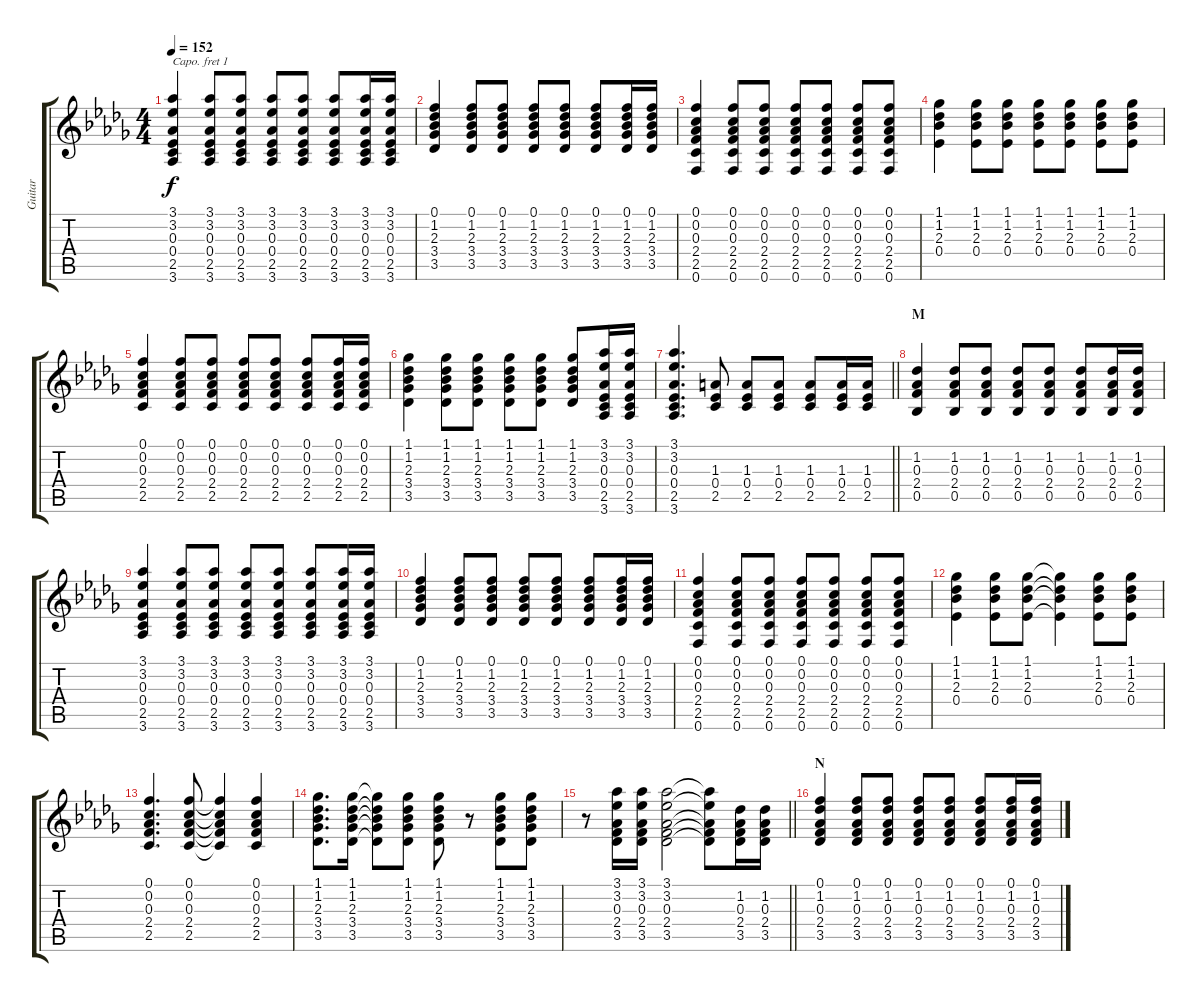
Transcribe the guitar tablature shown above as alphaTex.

\track ("Guitar" "Guitar") {instrument acousticguitarsteel}
\staff {score tabs}
\capo 1
\tuning (E4 B3 G3 D3 A2 E2) {hide}
\ts (4 4)
\tempo 152
\clef g2
\ks db
(3.1 3.2 0.3 0.4 2.5 3.6).4{dy f} (3.1 3.2 0.3 0.4 2.5 3.6).8 (3.1 3.2 0.3 0.4 2.5 3.6).8 (3.1 3.2 0.3 0.4 2.5 3.6).8 (3.1 3.2 0.3 0.4 2.5 3.6).8 (3.1 3.2 0.3 0.4 2.5 3.6).8 (3.1 3.2 0.3 0.4 2.5 3.6).16 (3.1 3.2 0.3 0.4 2.5 3.6).16 |
(0.1 1.2 2.3 3.4 3.5).4 (0.1 1.2 2.3 3.4 3.5).8 (0.1 1.2 2.3 3.4 3.5).8 (0.1 1.2 2.3 3.4 3.5).8 (0.1 1.2 2.3 3.4 3.5).8 (0.1 1.2 2.3 3.4 3.5).8 (0.1 1.2 2.3 3.4 3.5).16 (0.1 1.2 2.3 3.4 3.5).16 |
(0.1 0.2 0.3 2.4 2.5 0.6).4 (0.1 0.2 0.3 2.4 2.5 0.6).8 (0.1 0.2 0.3 2.4 2.5 0.6).8 (0.1 0.2 0.3 2.4 2.5 0.6).8 (0.1 0.2 0.3 2.4 2.5 0.6).8 (0.1 0.2 0.3 2.4 2.5 0.6).8 (0.1 0.2 0.3 2.4 2.5 0.6).8 |
(1.1 1.2 2.3 0.4).4 (1.1 1.2 2.3 0.4).8 (1.1 1.2 2.3 0.4).8 (1.1 1.2 2.3 0.4).8 (1.1 1.2 2.3 0.4).8 (1.1 1.2 2.3 0.4).8 (1.1 1.2 2.3 0.4).8 |
(0.1 0.2 0.3 2.4 2.5).4 (0.1 0.2 0.3 2.4 2.5).8 (0.1 0.2 0.3 2.4 2.5).8 (0.1 0.2 0.3 2.4 2.5).8 (0.1 0.2 0.3 2.4 2.5).8 (0.1 0.2 0.3 2.4 2.5).8 (0.1 0.2 0.3 2.4 2.5).16 (0.1 0.2 0.3 2.4 2.5).16 |
(1.1 1.2 2.3 3.4 3.5).4 (1.1 1.2 2.3 3.4 3.5).8 (1.1 1.2 2.3 3.4 3.5).8 (1.1 1.2 2.3 3.4 3.5).8 (1.1 1.2 2.3 3.4 3.5).8 (1.1 1.2 2.3 3.4 3.5).8 (3.1 3.2 0.3 0.4 2.5 3.6).16 (3.1 3.2 0.3 0.4 2.5 3.6).16 |
\barLineRight lightlight
(3.1 3.2 0.3 0.4 2.5 3.6).4{d} (1.3 0.4 2.5).8 (1.3 0.4 2.5).8 (1.3 0.4 2.5).8 (1.3 0.4 2.5).8 (1.3 0.4 2.5).16 (1.3 0.4 2.5).16 |
\section ("" "M")
(1.2 0.3 2.4 0.5).4 (1.2 0.3 2.4 0.5).8 (1.2 0.3 2.4 0.5).8 (1.2 0.3 2.4 0.5).8 (1.2 0.3 2.4 0.5).8 (1.2 0.3 2.4 0.5).8 (1.2 0.3 2.4 0.5).16 (1.2 0.3 2.4 0.5).16 |
(3.1 3.2 0.3 0.4 2.5 3.6).4 (3.1 3.2 0.3 0.4 2.5 3.6).8 (3.1 3.2 0.3 0.4 2.5 3.6).8 (3.1 3.2 0.3 0.4 2.5 3.6).8 (3.1 3.2 0.3 0.4 2.5 3.6).8 (3.1 3.2 0.3 0.4 2.5 3.6).8 (3.1 3.2 0.3 0.4 2.5 3.6).16 (3.1 3.2 0.3 0.4 2.5 3.6).16 |
(0.1 1.2 2.3 3.4 3.5).4 (0.1 1.2 2.3 3.4 3.5).8 (0.1 1.2 2.3 3.4 3.5).8 (0.1 1.2 2.3 3.4 3.5).8 (0.1 1.2 2.3 3.4 3.5).8 (0.1 1.2 2.3 3.4 3.5).8 (0.1 1.2 2.3 3.4 3.5).16 (0.1 1.2 2.3 3.4 3.5).16 |
(0.1 0.2 0.3 2.4 2.5 0.6).4 (0.1 0.2 0.3 2.4 2.5 0.6).8 (0.1 0.2 0.3 2.4 2.5 0.6).8 (0.1 0.2 0.3 2.4 2.5 0.6).8 (0.1 0.2 0.3 2.4 2.5 0.6).8 (0.1 0.2 0.3 2.4 2.5 0.6).8 (0.1 0.2 0.3 2.4 2.5 0.6).8 |
(1.1 1.2 2.3 0.4).4 (1.1 1.2 2.3 0.4).8 (1.1 1.2 2.3 0.4).8 (1.1{t} 1.2{t} 2.3{t} 0.4{t}).4 (1.1 1.2 2.3 0.4).8 (1.1 1.2 2.3 0.4).8 |
(0.1 0.2 0.3 2.4 2.5).4{d} (0.1 0.2 0.3 2.4 2.5).8 (0.1{t} 0.2{t} 0.3{t} 2.4{t} 2.5{t}).4 (0.1 0.2 0.3 2.4 2.5).4 |
(1.1 1.2 2.3 3.4 3.5).8{d} (1.1 1.2 2.3 3.4 3.5).16 (1.1{t} 1.2{t} 2.3{t} 3.4{t} 3.5{t}).8 (1.1 1.2 2.3 3.4 3.5).8 (1.1 1.2 2.3 3.4 3.5).8 r.8 (1.1 1.2 2.3 3.4 3.5).8 (1.1 1.2 2.3 3.4 3.5).8 |
\barLineRight lightlight
r.8 (3.1 3.2 0.3 2.4 3.5).16 (3.1 3.2 0.3 2.4 3.5).16 (3.1 3.2 0.3 2.4 3.5).2 (3.1{t} 3.2{t} 0.3{t} 2.4{t} 3.5{t}).8 (1.2 0.3 2.4 3.5).16 (1.2 0.3 2.4 3.5).16 |
\section ("" "N")
(0.1 1.2 0.3 2.4 3.5).4 (0.1 1.2 0.3 2.4 3.5).8 (0.1 1.2 0.3 2.4 3.5).8 (0.1 1.2 0.3 2.4 3.5).8 (0.1 1.2 0.3 2.4 3.5).8 (0.1 1.2 0.3 2.4 3.5).8 (0.1 1.2 0.3 2.4 3.5).16 (0.1 1.2 0.3 2.4 3.5).16
